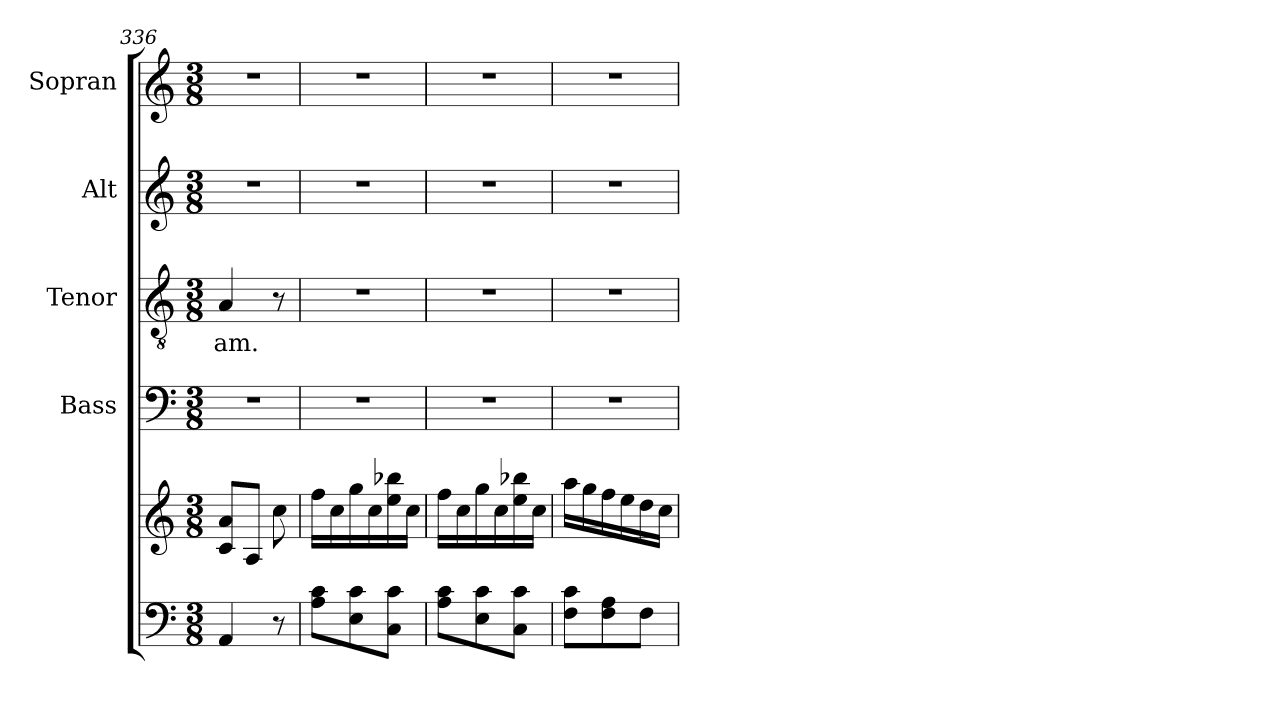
**kern	**kern	**kern	**kern	**text	**kern	**kern
*part5	*part5	*part4	*part3	*part3	*part2	*part1
*staff6	*staff5	*staff4	*staff3	*staff3	*staff2	*staff1
*	*	*I"Bass	*I"Tenor	*	*I"Alt	*I"Sopran
*	*	*I'B.	*I'T.	*	*I'A.	*I'S.
*clefF4	*clefG2	*clefF4	*clefGv2	*	*clefG2	*clefG2
*k[]	*k[]	*k[]	*k[]	*	*k[]	*k[]
*C:	*C:	*C:	*C:	*	*C:	*C:
*M3/8	*M3/8	*M3/8	*M3/8	*	*M3/8	*M3/8
=336	=336	=336	=336	=336	=336	=336
!	!	!	!	!LO:LY:b	!	!
4AA/	8c/ 8a/L	4.r	4A/	-am.	4.r	4.r
.	8A/J	.	.	.	.	.
8r	8cc\	.	8r	.	.	.
=337	=337	=337	=337	=337	=337	=337
8A\ 8c\L	16ff\LL	4.r	4.r	.	4.r	4.r
.	16cc\	.	.	.	.	.
8E\ 8c\	16gg\	.	.	.	.	.
.	16cc\	.	.	.	.	.
8C\ 8c\J	16ee\ 16bb-X\	.	.	.	.	.
.	16cc\JJ	.	.	.	.	.
=338	=338	=338	=338	=338	=338	=338
8A\ 8c\L	16ff\LL	4.r	4.r	.	4.r	4.r
.	16cc\	.	.	.	.	.
8E\ 8c\	16gg\	.	.	.	.	.
.	16cc\	.	.	.	.	.
8C\ 8c\J	16ee\ 16bb-X\	.	.	.	.	.
.	16cc\JJ	.	.	.	.	.
=339	=339	=339	=339	=339	=339	=339
8F\ 8c\L	16aa\LL	4.r	4.r	.	4.r	4.r
.	16gg\	.	.	.	.	.
8F\ 8A\	16ff\	.	.	.	.	.
.	16ee\	.	.	.	.	.
8F\J	16dd\	.	.	.	.	.
.	16cc\JJ	.	.	.	.	.
=	=	=	=	=	=	=
*-	*-	*-	*-	*-	*-	*-
